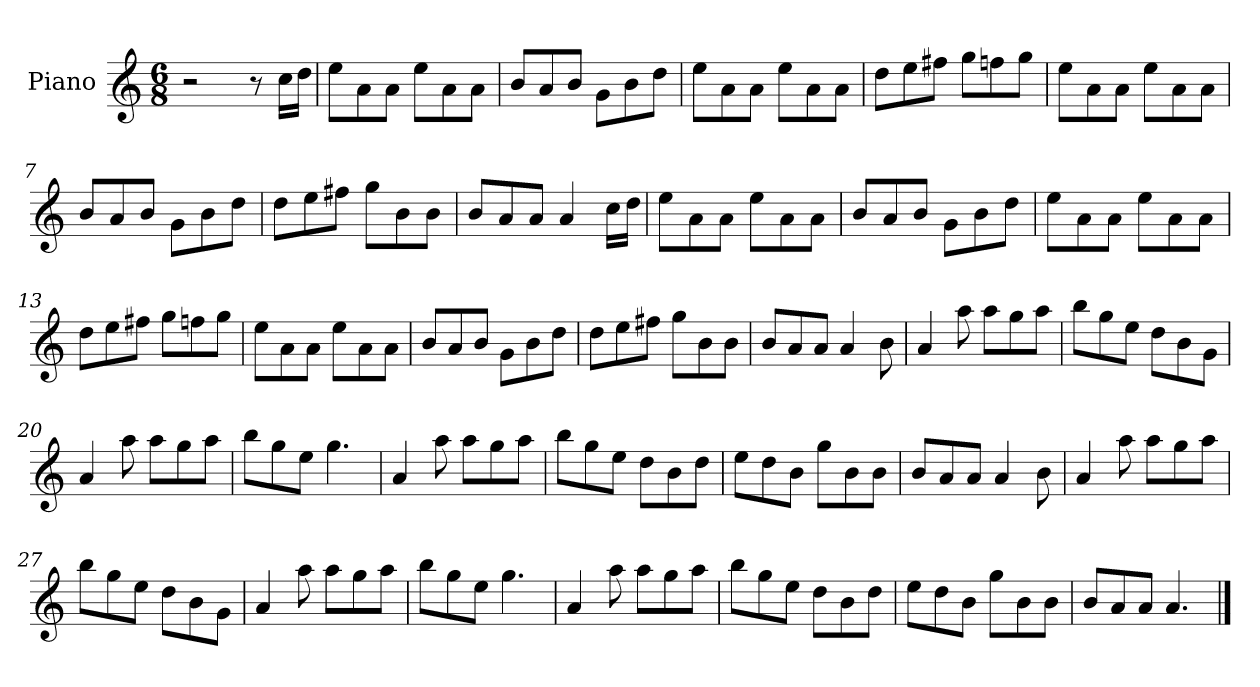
**kern
*part1
*staff1
*I"Piano
*I'Pno
*clefG2
*k[]
*M6/8
=1
2r
8r
16cc\LL
16dd\JJ
=2
8ee\L
8a\
8a\J
8ee\L
8a\
8a\J
=3
8b/L
8a/
8b/J
8g\L
8b\
8dd\J
=4
8ee\L
8a\
8a\J
8ee\L
8a\
8a\J
=5
8dd\L
8ee\
8ff#X\J
8gg\L
8ffn\
8gg\J
=6
8ee\L
8a\
8a\J
8ee\L
8a\
8a\J
=7
8b/L
8a/
8b/J
8g\L
8b\
8dd\J
=8
8dd\L
8ee\
8ff#X\J
8gg\L
8b\
8b\J
=9
8b/L
8a/
8a/J
4a/
16cc\LL
16dd\JJ
=10
8ee\L
8a\
8a\J
8ee\L
8a\
8a\J
=11
8b/L
8a/
8b/J
8g\L
8b\
8dd\J
=12
8ee\L
8a\
8a\J
8ee\L
8a\
8a\J
=13
8dd\L
8ee\
8ff#X\J
8gg\L
8ffn\
8gg\J
=14
8ee\L
8a\
8a\J
8ee\L
8a\
8a\J
=15
8b/L
8a/
8b/J
8g\L
8b\
8dd\J
=16
8dd\L
8ee\
8ff#X\J
8gg\L
8b\
8b\J
=17
8b/L
8a/
8a/J
4a/
8b\
=18
4a/
8aa\
8aa\L
8gg\
8aa\J
=19
8bb\L
8gg\
8ee\J
8dd\L
8b\
8g\J
=20
4a/
8aa\
8aa\L
8gg\
8aa\J
=21
8bb\L
8gg\
8ee\J
4.gg\
=22
4a/
8aa\
8aa\L
8gg\
8aa\J
=23
8bb\L
8gg\
8ee\J
8dd\L
8b\
8dd\J
=24
8ee\L
8dd\
8b\J
8gg\L
8b\
8b\J
=25
8b/L
8a/
8a/J
4a/
8b\
=26
4a/
8aa\
8aa\L
8gg\
8aa\J
=27
8bb\L
8gg\
8ee\J
8dd\L
8b\
8g\J
=28
4a/
8aa\
8aa\L
8gg\
8aa\J
=29
8bb\L
8gg\
8ee\J
4.gg\
=30
4a/
8aa\
8aa\L
8gg\
8aa\J
=31
8bb\L
8gg\
8ee\J
8dd\L
8b\
8dd\J
=32
8ee\L
8dd\
8b\J
8gg\L
8b\
8b\J
=33
8b/L
8a/
8a/J
4.a/
==
*-
